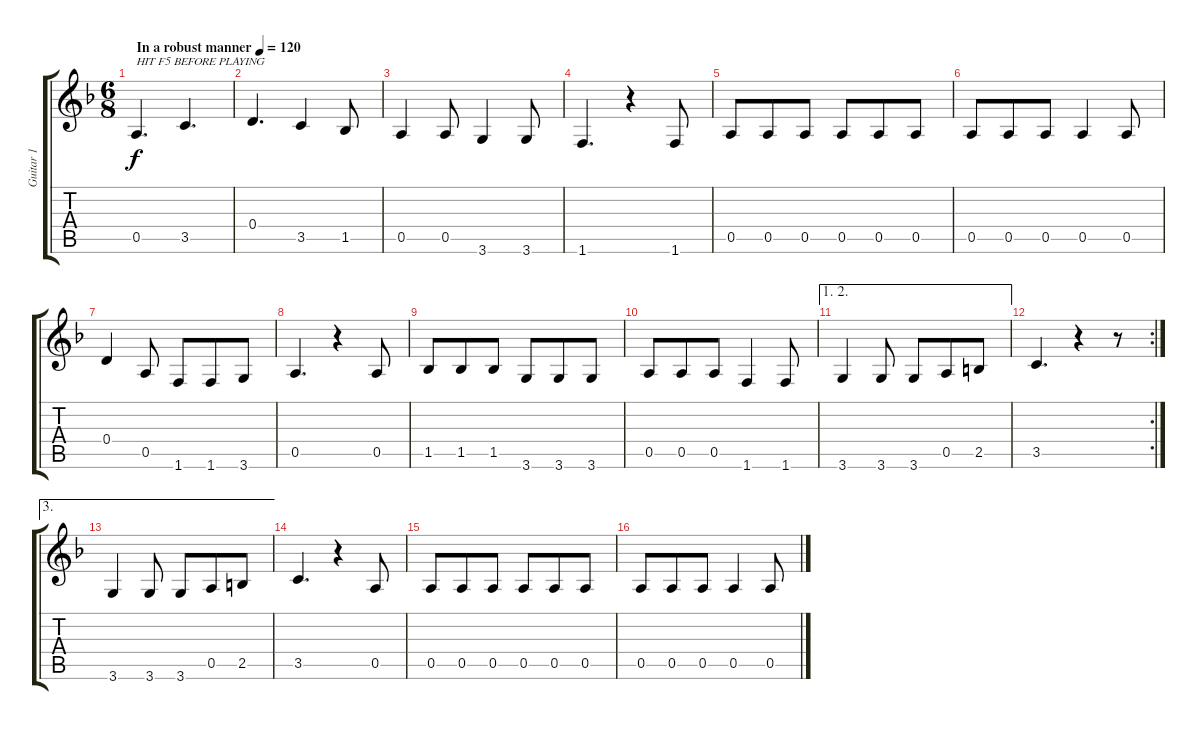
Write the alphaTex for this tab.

\track ("Guitar 1" "Guitar 1") {instrument acousticguitarnylon}
\staff {score tabs}
\tuning (E4 B3 G3 D3 A2 E2) {hide}
\ts (6 8)
\tempo (120 "In a robust manner")
\clef g2
\ks f
0.5.4{d txt "HIT F5 BEFORE PLAYING" dy f instrument acousticguitarnylon} 3.5.4{d} |
0.4.4{d} 3.5.4 1.5.8 |
0.5.4 0.5.8 3.6.4 3.6.8 |
1.6.4{d} r.4 1.6.8 |
0.5.8{beam Up beam merge} 0.5.8{beam Up beam merge} 0.5.8{beam Up beam split} 0.5.8{beam Up beam merge} 0.5.8{beam Up beam merge} 0.5.8 |
0.5.8 0.5.8 0.5.8 0.5.4 0.5.8 |
0.4.4 0.5.8 1.6.8 1.6.8 3.6.8 |
0.5.4{d} r.4 0.5.8 |
1.5.8 1.5.8 1.5.8 3.6.8 3.6.8 3.6.8 |
0.5.8 0.5.8 0.5.8 1.6.4 1.6.8 |
\ae (1 2)
3.6.4 3.6.8 3.6.8 0.5.8 2.5.8 |
\rc 2
3.5.4{d} r.4 r.8 |
\ae 3
3.6.4 3.6.8 3.6.8 0.5.8 2.5.8 |
3.5.4{d} r.4 0.5.8 |
0.5.8 0.5.8 0.5.8 0.5.8 0.5.8 0.5.8 |
0.5.8 0.5.8 0.5.8 0.5.4 0.5.8
